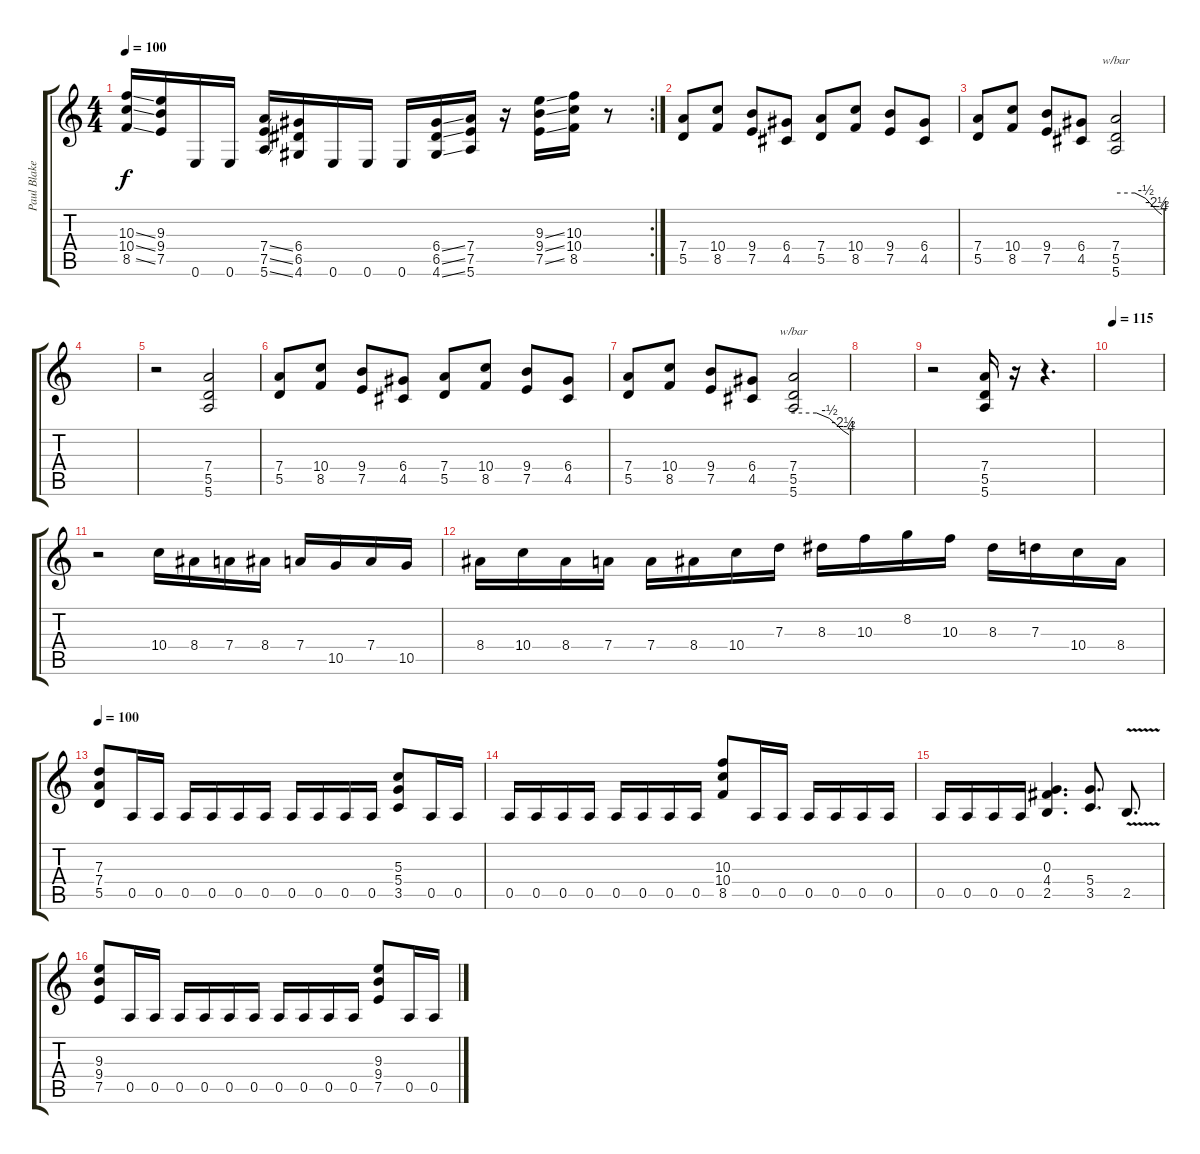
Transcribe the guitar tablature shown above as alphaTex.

\track ("Paul Blake" "Paul Blake") {instrument distortionguitar}
\staff {score tabs}
\tuning (E4 B3 G3 D3 A2 E2) {hide}
\rc 2
\ts (4 4)
\tempo 100
\clef g2
\ks c
(10.3{ss} 10.4{ss} 8.5{ss}).16{dy f} (9.3 9.4 7.5).16 0.6.16 0.6.16 (7.4{ss} 7.5{ss} 5.6{ss}).16 (6.4 6.5 4.6).16 0.6.16 0.6.16 0.6.16 (6.4{ss} 6.5{ss} 4.6{ss}).16 (7.4 7.5 5.6).16 r.16 (9.3{ss} 9.4{ss} 7.5{ss}).16 (10.3 10.4 8.5).16 r.8 |
(7.4 5.5).8 (10.4 8.5).8 (9.4 7.5).8 (6.4 4.5).8 (7.4 5.5).8 (10.4 8.5).8 (9.4 7.5).8 (6.4 4.5).8 |
(7.4 5.5).8 (10.4 8.5).8 (9.4 7.5).8 (6.4 4.5).8 (7.4 5.5 5.6).2{tbe (custom default 0 0 25 0 39 -2 54 -10 60 -16)} |
|
r.2 (7.4 5.5 5.6).2 |
(7.4 5.5).8 (10.4 8.5).8 (9.4 7.5).8 (6.4 4.5).8 (7.4 5.5).8 (10.4 8.5).8 (9.4 7.5).8 (6.4 4.5).8 |
(7.4 5.5).8 (10.4 8.5).8 (9.4 7.5).8 (6.4 4.5).8 (7.4 5.5 5.6).2{tbe (custom default 0 0 25 0 39 -2 54 -10 60 -16)} |
|
r.2 (7.4 5.5 5.6).16 r.16 r.4{d} |
\tempo 115
|
r.2 10.4.16 8.4.16 7.4.16 8.4.16 7.4.16 10.5.16 7.4.16 10.5.16 |
8.4.16 10.4.16 8.4.16 7.4.16 7.4.16 8.4.16 10.4.16 7.3.16 8.3.16 10.3.16 8.2.16 10.3.16 8.3.16 7.3.16 10.4.16 8.4.16 |
\tempo 100
(7.3 7.4 5.5).8 0.5.16 0.5.16 0.5.16 0.5.16 0.5.16 0.5.16 0.5.16 0.5.16 0.5.16 0.5.16 (5.3 5.4 3.5).8 0.5.16 0.5.16 |
0.5.16 0.5.16 0.5.16 0.5.16 0.5.16 0.5.16 0.5.16 0.5.16 (10.3 10.4 8.5).8 0.5.16 0.5.16 0.5.16 0.5.16 0.5.16 0.5.16 |
0.5.16 0.5.16 0.5.16 0.5.16 (0.3 4.4 2.5).4{d} (5.4 3.5).8{d} 2.5{v}.8{d} |
(9.3 9.4 7.5).8 0.5.16 0.5.16 0.5.16 0.5.16 0.5.16 0.5.16 0.5.16 0.5.16 0.5.16 0.5.16 (9.3 9.4 7.5).8 0.5.16 0.5.16
